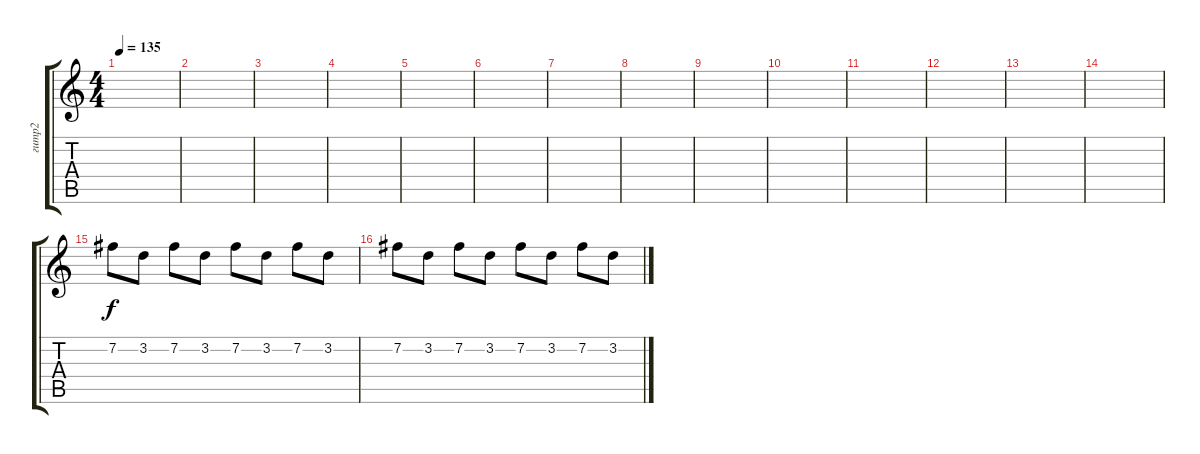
\track ("гитр2" "гитр2") {instrument overdrivenguitar}
\staff {score tabs}
\tuning (E4 B3 G3 D3 A2 E2) {hide}
\ts (4 4)
\tempo 135
\clef g2
\ks c
|
|
|
|
|
|
|
|
|
|
|
|
|
|
7.2.8 3.2.8 7.2.8 3.2.8 7.2.8 3.2.8 7.2.8 3.2.8 |
7.2.8 3.2.8 7.2.8 3.2.8 7.2.8 3.2.8 7.2.8 3.2.8
